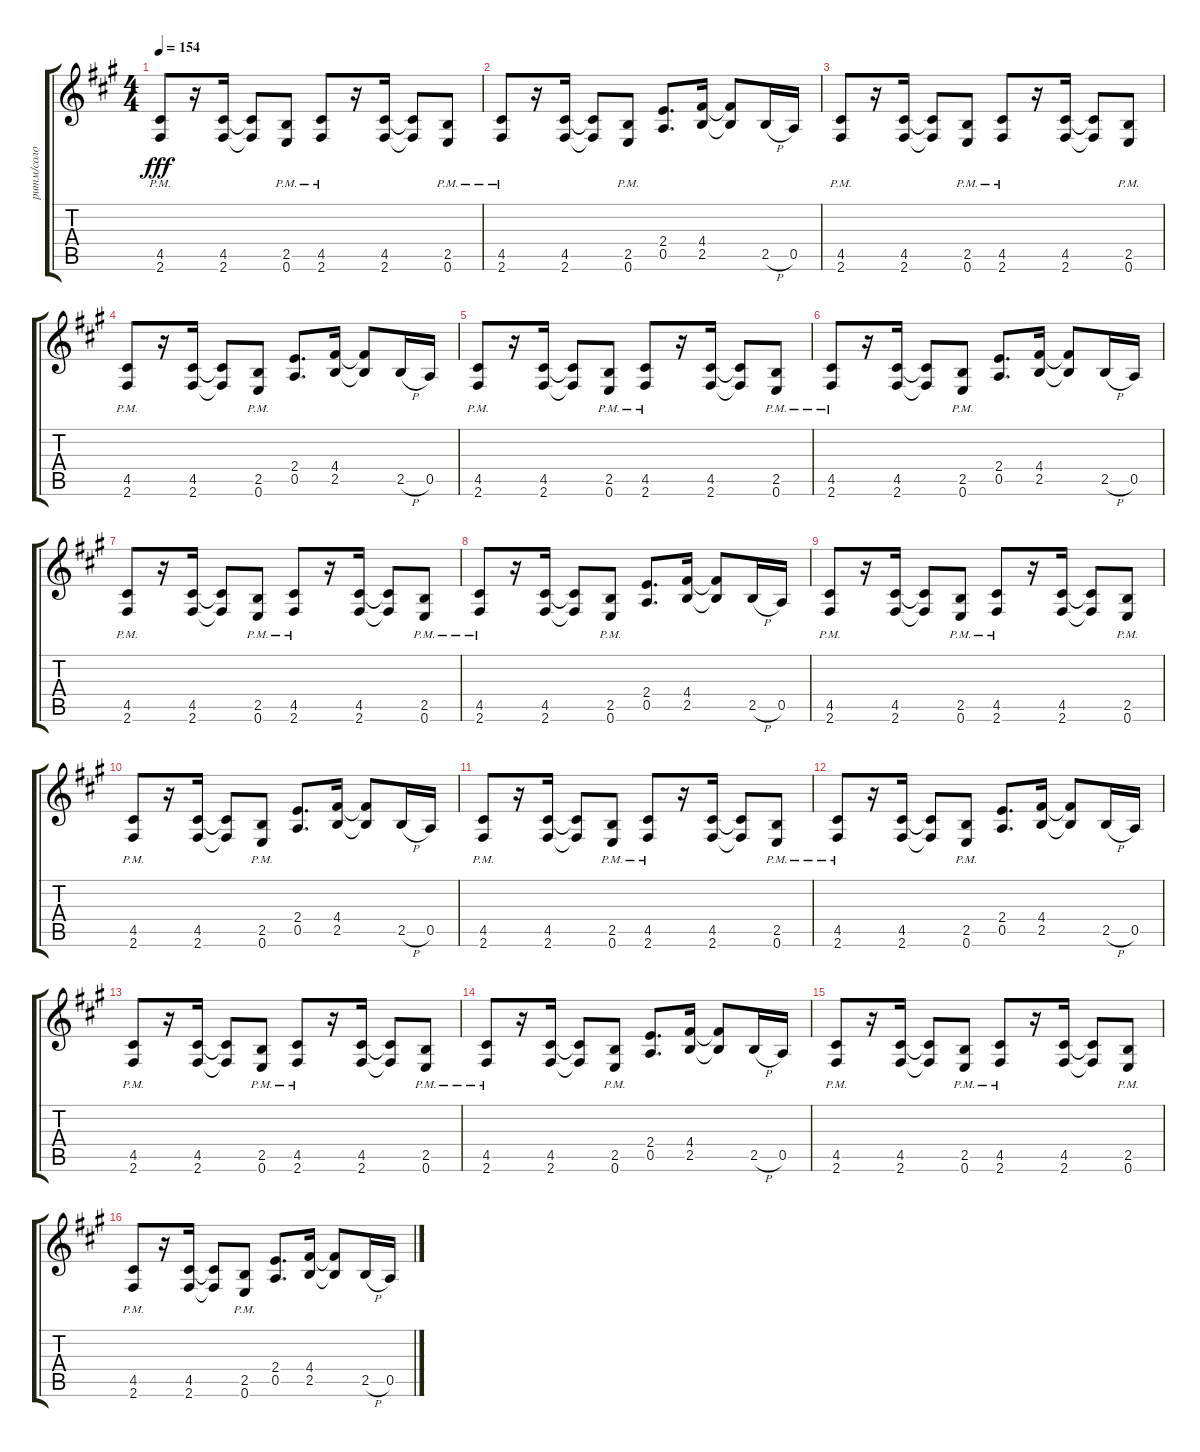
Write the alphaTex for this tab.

\track ("ритм/соло" "ритм/соло") {instrument overdrivenguitar}
\staff {score tabs}
\tuning (E4 B3 G3 D3 A2 E2) {hide}
\ts (4 4)
\tempo 154
\clef g2
\ks f#minor
(4.5{pm} 2.6{pm}).8{dy fff} r.16 (4.5 2.6).16 (4.5{t} 2.6{t}).8 (2.5{pm} 0.6{pm}).8 (4.5{pm} 2.6{pm}).8 r.16 (4.5 2.6).16 (4.5{t} 2.6{t}).8 (2.5{pm} 0.6{pm}).8 |
(4.5{pm} 2.6{pm}).8 r.16 (4.5 2.6).16 (4.5{t} 2.6{t}).8 (2.5{pm} 0.6{pm}).8 (2.4 0.5).8{d} (4.4 2.5).16 (4.4{t} 2.5{t}).8 2.5{h}.16 0.5.16 |
(4.5{pm} 2.6{pm}).8 r.16 (4.5 2.6).16 (4.5{t} 2.6{t}).8 (2.5{pm} 0.6{pm}).8 (4.5{pm} 2.6{pm}).8 r.16 (4.5 2.6).16 (4.5{t} 2.6{t}).8 (2.5{pm} 0.6{pm}).8 |
(4.5{pm} 2.6{pm}).8 r.16 (4.5 2.6).16 (4.5{t} 2.6{t}).8 (2.5{pm} 0.6{pm}).8 (2.4 0.5).8{d} (4.4 2.5).16 (4.4{t} 2.5{t}).8 2.5{h}.16 0.5.16 |
(4.5{pm} 2.6{pm}).8 r.16 (4.5 2.6).16 (4.5{t} 2.6{t}).8 (2.5{pm} 0.6{pm}).8 (4.5{pm} 2.6{pm}).8 r.16 (4.5 2.6).16 (4.5{t} 2.6{t}).8 (2.5{pm} 0.6{pm}).8 |
(4.5{pm} 2.6{pm}).8 r.16 (4.5 2.6).16 (4.5{t} 2.6{t}).8 (2.5{pm} 0.6{pm}).8 (2.4 0.5).8{d} (4.4 2.5).16 (4.4{t} 2.5{t}).8 2.5{h}.16 0.5.16 |
(4.5{pm} 2.6{pm}).8 r.16 (4.5 2.6).16 (4.5{t} 2.6{t}).8 (2.5{pm} 0.6{pm}).8 (4.5{pm} 2.6{pm}).8 r.16 (4.5 2.6).16 (4.5{t} 2.6{t}).8 (2.5{pm} 0.6{pm}).8 |
(4.5{pm} 2.6{pm}).8 r.16 (4.5 2.6).16 (4.5{t} 2.6{t}).8 (2.5{pm} 0.6{pm}).8 (2.4 0.5).8{d} (4.4 2.5).16 (4.4{t} 2.5{t}).8 2.5{h}.16 0.5.16 |
(4.5{pm} 2.6{pm}).8 r.16 (4.5 2.6).16 (4.5{t} 2.6{t}).8 (2.5{pm} 0.6{pm}).8 (4.5{pm} 2.6{pm}).8 r.16 (4.5 2.6).16 (4.5{t} 2.6{t}).8 (2.5{pm} 0.6{pm}).8 |
(4.5{pm} 2.6{pm}).8 r.16 (4.5 2.6).16 (4.5{t} 2.6{t}).8 (2.5{pm} 0.6{pm}).8 (2.4 0.5).8{d} (4.4 2.5).16 (4.4{t} 2.5{t}).8 2.5{h}.16 0.5.16 |
(4.5{pm} 2.6{pm}).8 r.16 (4.5 2.6).16 (4.5{t} 2.6{t}).8 (2.5{pm} 0.6{pm}).8 (4.5{pm} 2.6{pm}).8 r.16 (4.5 2.6).16 (4.5{t} 2.6{t}).8 (2.5{pm} 0.6{pm}).8 |
(4.5{pm} 2.6{pm}).8 r.16 (4.5 2.6).16 (4.5{t} 2.6{t}).8 (2.5{pm} 0.6{pm}).8 (2.4 0.5).8{d} (4.4 2.5).16 (4.4{t} 2.5{t}).8 2.5{h}.16 0.5.16 |
(4.5{pm} 2.6{pm}).8 r.16 (4.5 2.6).16 (4.5{t} 2.6{t}).8 (2.5{pm} 0.6{pm}).8 (4.5{pm} 2.6{pm}).8 r.16 (4.5 2.6).16 (4.5{t} 2.6{t}).8 (2.5{pm} 0.6{pm}).8 |
(4.5{pm} 2.6{pm}).8 r.16 (4.5 2.6).16 (4.5{t} 2.6{t}).8 (2.5{pm} 0.6{pm}).8 (2.4 0.5).8{d} (4.4 2.5).16 (4.4{t} 2.5{t}).8 2.5{h}.16 0.5.16 |
(4.5{pm} 2.6{pm}).8 r.16 (4.5 2.6).16 (4.5{t} 2.6{t}).8 (2.5{pm} 0.6{pm}).8 (4.5{pm} 2.6{pm}).8 r.16 (4.5 2.6).16 (4.5{t} 2.6{t}).8 (2.5{pm} 0.6{pm}).8 |
(4.5{pm} 2.6{pm}).8 r.16 (4.5 2.6).16 (4.5{t} 2.6{t}).8 (2.5{pm} 0.6{pm}).8 (2.4 0.5).8{d} (4.4 2.5).16 (4.4{t} 2.5{t}).8 2.5{h}.16 0.5.16
